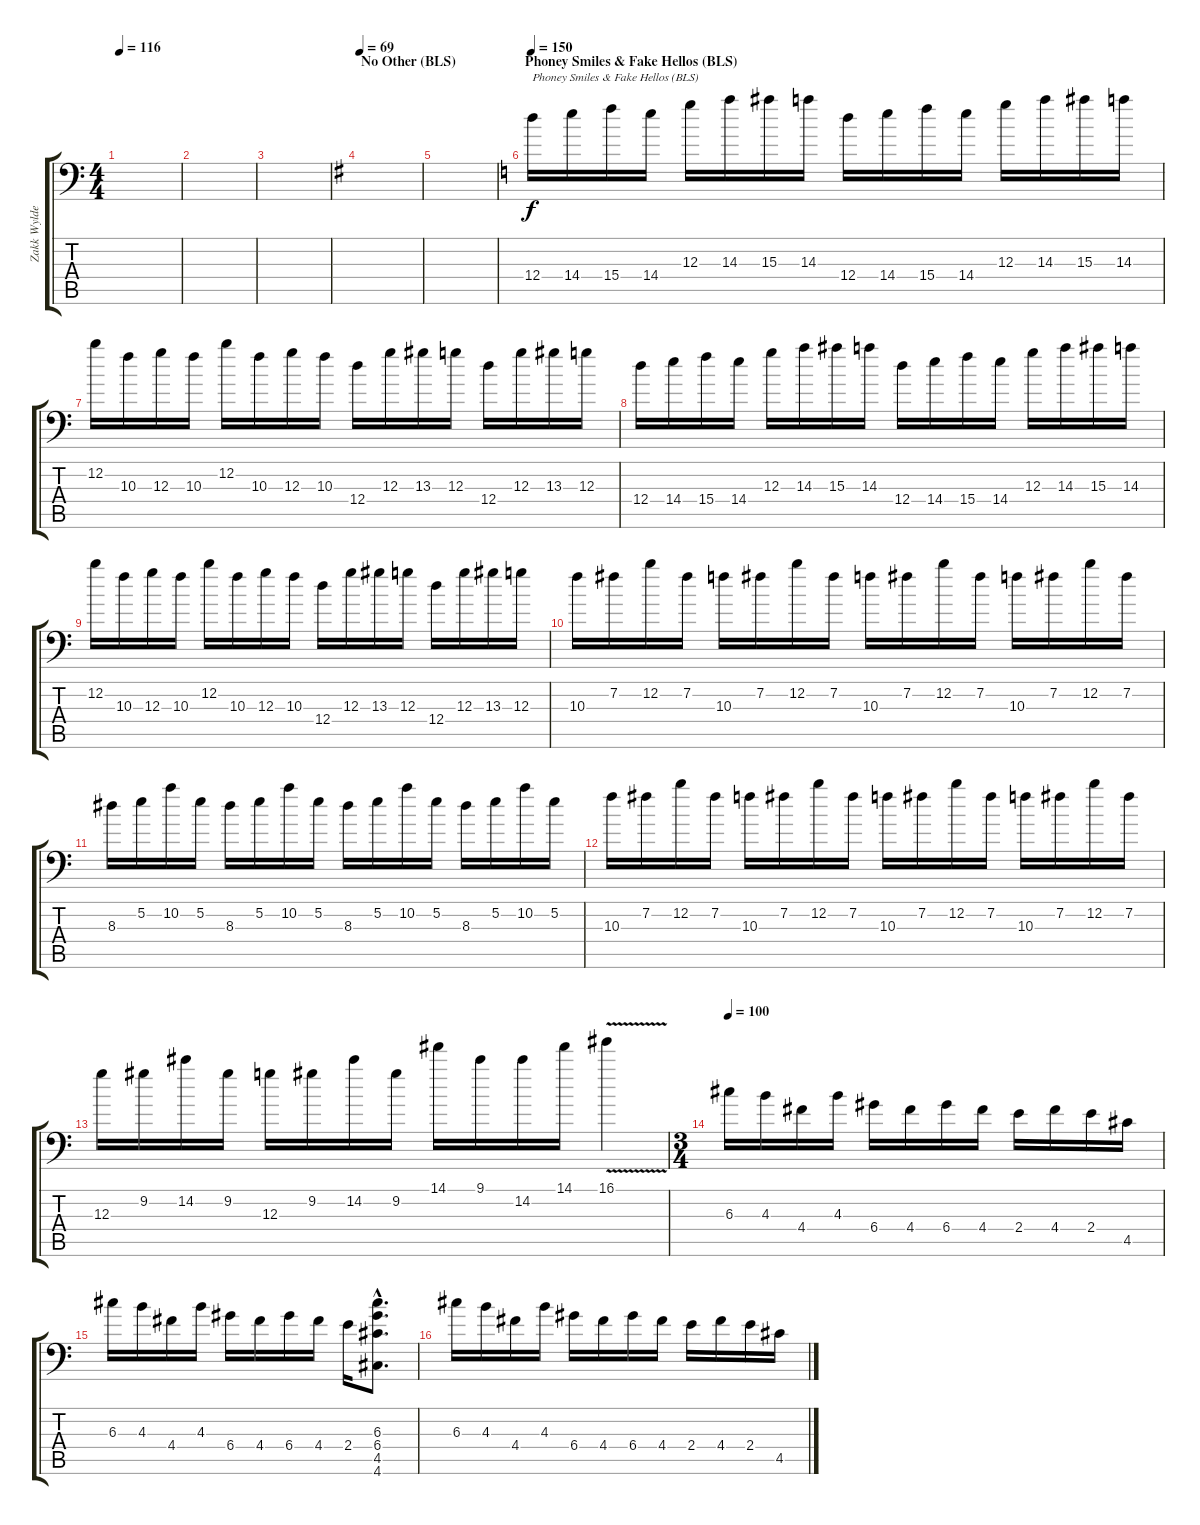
\track ("Zakk Wylde" "Zakk Wylde") {instrument overdrivenguitar}
\staff {score tabs}
\tuning (E4 B3 G3 D3 A2 A1) {hide}
\ts (4 4)
\tempo 116
\clef f4
\ks c
|
|
|
\section ("" "No Other (BLS)")
\tempo 69
\ks g
|
|
\section ("" "Phoney Smiles & Fake Hellos (BLS)")
\tempo 150
\ks c
12.4.16{txt "Phoney Smiles & Fake Hellos (BLS)" instrument overdrivenguitar} 14.4.16 15.4.16 14.4.16 12.3.16 14.3.16 15.3.16 14.3.16 12.4.16 14.4.16 15.4.16 14.4.16 12.3.16 14.3.16 15.3.16 14.3.16 |
12.2.16 10.3.16 12.3.16 10.3.16 12.2.16 10.3.16 12.3.16 10.3.16 12.4.16 12.3.16 13.3.16 12.3.16 12.4.16 12.3.16 13.3.16 12.3.16 |
12.4.16 14.4.16 15.4.16 14.4.16 12.3.16 14.3.16 15.3.16 14.3.16 12.4.16 14.4.16 15.4.16 14.4.16 12.3.16 14.3.16 15.3.16 14.3.16 |
12.2.16 10.3.16 12.3.16 10.3.16 12.2.16 10.3.16 12.3.16 10.3.16 12.4.16 12.3.16 13.3.16 12.3.16 12.4.16 12.3.16 13.3.16 12.3.16 |
10.3.16 7.2.16 12.2.16 7.2.16 10.3.16 7.2.16 12.2.16 7.2.16 10.3.16 7.2.16 12.2.16 7.2.16 10.3.16 7.2.16 12.2.16 7.2.16 |
8.3.16 5.2.16 10.2.16 5.2.16 8.3.16 5.2.16 10.2.16 5.2.16 8.3.16 5.2.16 10.2.16 5.2.16 8.3.16 5.2.16 10.2.16 5.2.16 |
10.3.16 7.2.16 12.2.16 7.2.16 10.3.16 7.2.16 12.2.16 7.2.16 10.3.16 7.2.16 12.2.16 7.2.16 10.3.16 7.2.16 12.2.16 7.2.16 |
12.3.16 9.2.16 14.2.16 9.2.16 12.3.16 9.2.16 14.2.16 9.2.16 14.1.16 9.1.16 14.2.16 14.1.16 16.1{v}.4 |
\ts (3 4)
\tempo 100
6.3.16 4.3.16 4.4.16 4.3.16 6.4.16 4.4.16 6.4.16 4.4.16 2.4.16 4.4.16 2.4.16 4.5.16 |
6.3.16 4.3.16 4.4.16 4.3.16 6.4.16 4.4.16 6.4.16 4.4.16 2.4.16 (6.3{hac} 6.4{hac} 4.5{hac} 4.6{hac}).8{d} |
6.3.16 4.3.16 4.4.16 4.3.16 6.4.16 4.4.16 6.4.16 4.4.16 2.4.16 4.4.16 2.4.16 4.5.16
